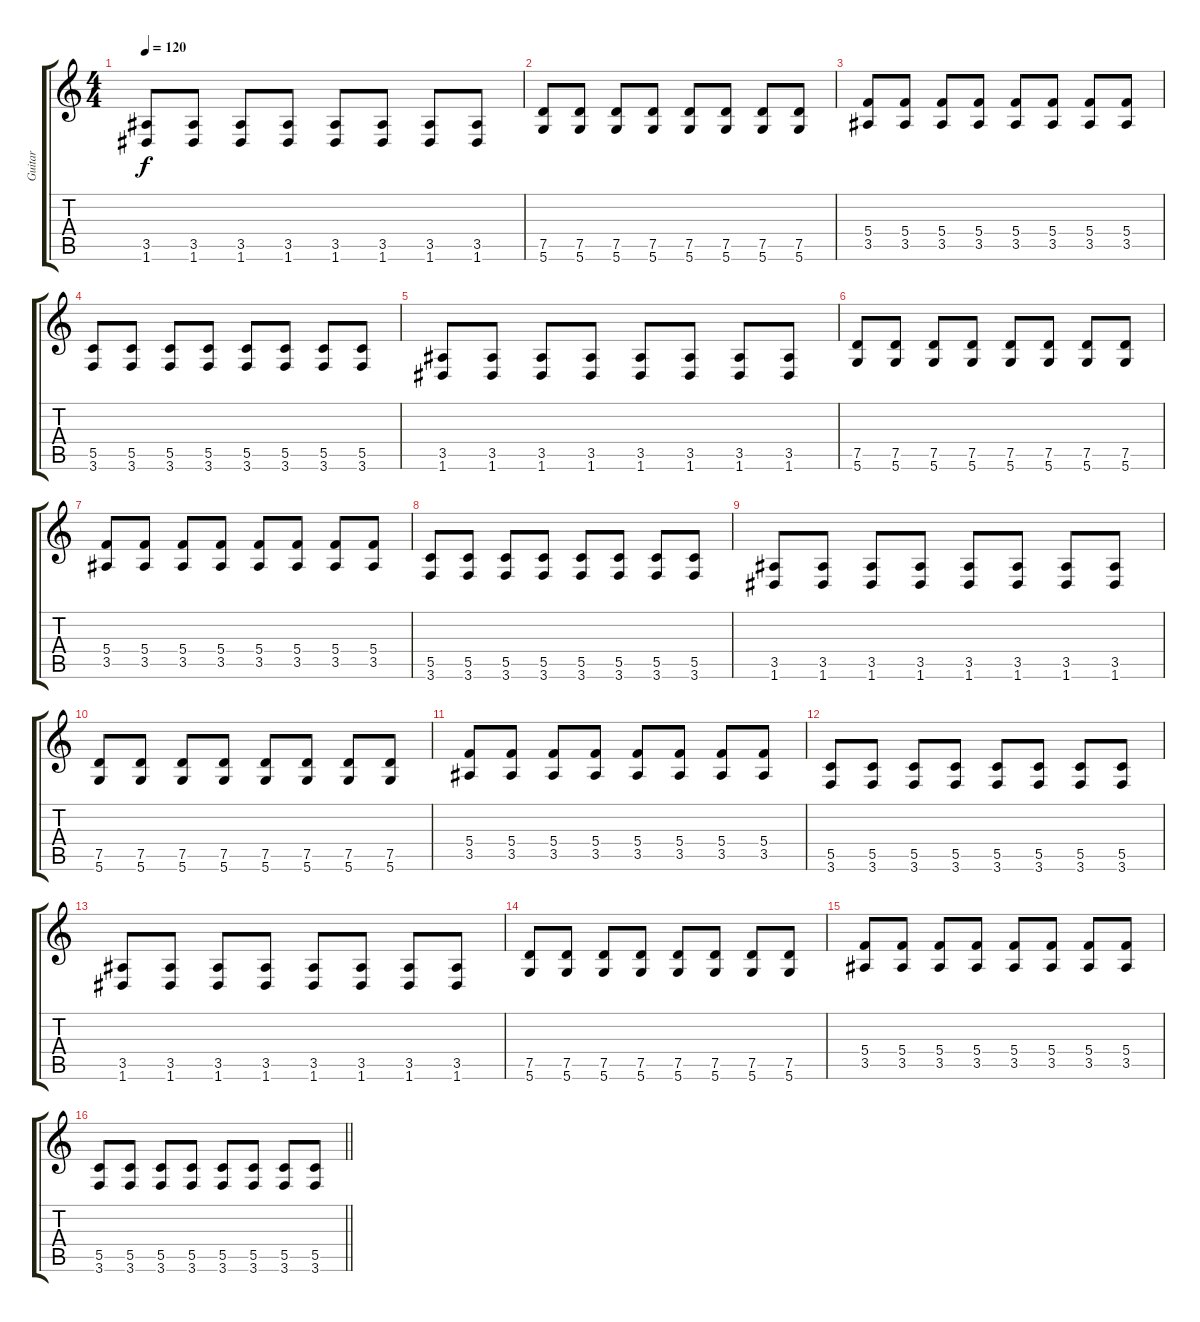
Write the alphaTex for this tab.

\track ("Guitar" "Guitar") {instrument distortionguitar}
\staff {score tabs}
\tuning (D4 A3 F3 C3 G2 D2) {hide}
\ts (4 4)
\tempo 120
\clef g2
\ks c
(3.5 1.6).8{dy f} (3.5 1.6).8 (3.5 1.6).8 (3.5 1.6).8 (3.5 1.6).8 (3.5 1.6).8 (3.5 1.6).8 (3.5 1.6).8 |
(7.5 5.6).8 (7.5 5.6).8 (7.5 5.6).8 (7.5 5.6).8 (7.5 5.6).8 (7.5 5.6).8 (7.5 5.6).8 (7.5 5.6).8 |
(5.4 3.5).8 (5.4 3.5).8 (5.4 3.5).8 (5.4 3.5).8 (5.4 3.5).8 (5.4 3.5).8 (5.4 3.5).8 (5.4 3.5).8 |
(5.5 3.6).8 (5.5 3.6).8 (5.5 3.6).8 (5.5 3.6).8 (5.5 3.6).8 (5.5 3.6).8 (5.5 3.6).8 (5.5 3.6).8 |
(3.5 1.6).8 (3.5 1.6).8 (3.5 1.6).8 (3.5 1.6).8 (3.5 1.6).8 (3.5 1.6).8 (3.5 1.6).8 (3.5 1.6).8 |
(7.5 5.6).8 (7.5 5.6).8 (7.5 5.6).8 (7.5 5.6).8 (7.5 5.6).8 (7.5 5.6).8 (7.5 5.6).8 (7.5 5.6).8 |
(5.4 3.5).8 (5.4 3.5).8 (5.4 3.5).8 (5.4 3.5).8 (5.4 3.5).8 (5.4 3.5).8 (5.4 3.5).8 (5.4 3.5).8 |
(5.5 3.6).8 (5.5 3.6).8 (5.5 3.6).8 (5.5 3.6).8 (5.5 3.6).8 (5.5 3.6).8 (5.5 3.6).8 (5.5 3.6).8 |
(3.5 1.6).8 (3.5 1.6).8 (3.5 1.6).8 (3.5 1.6).8 (3.5 1.6).8 (3.5 1.6).8 (3.5 1.6).8 (3.5 1.6).8 |
(7.5 5.6).8 (7.5 5.6).8 (7.5 5.6).8 (7.5 5.6).8 (7.5 5.6).8 (7.5 5.6).8 (7.5 5.6).8 (7.5 5.6).8 |
(5.4 3.5).8 (5.4 3.5).8 (5.4 3.5).8 (5.4 3.5).8 (5.4 3.5).8 (5.4 3.5).8 (5.4 3.5).8 (5.4 3.5).8 |
(5.5 3.6).8 (5.5 3.6).8 (5.5 3.6).8 (5.5 3.6).8 (5.5 3.6).8 (5.5 3.6).8 (5.5 3.6).8 (5.5 3.6).8 |
(3.5 1.6).8 (3.5 1.6).8 (3.5 1.6).8 (3.5 1.6).8 (3.5 1.6).8 (3.5 1.6).8 (3.5 1.6).8 (3.5 1.6).8 |
(7.5 5.6).8 (7.5 5.6).8 (7.5 5.6).8 (7.5 5.6).8 (7.5 5.6).8 (7.5 5.6).8 (7.5 5.6).8 (7.5 5.6).8 |
(5.4 3.5).8 (5.4 3.5).8 (5.4 3.5).8 (5.4 3.5).8 (5.4 3.5).8 (5.4 3.5).8 (5.4 3.5).8 (5.4 3.5).8 |
\barLineRight lightlight
(5.5 3.6).8 (5.5 3.6).8 (5.5 3.6).8 (5.5 3.6).8 (5.5 3.6).8 (5.5 3.6).8 (5.5 3.6).8 (5.5 3.6).8
